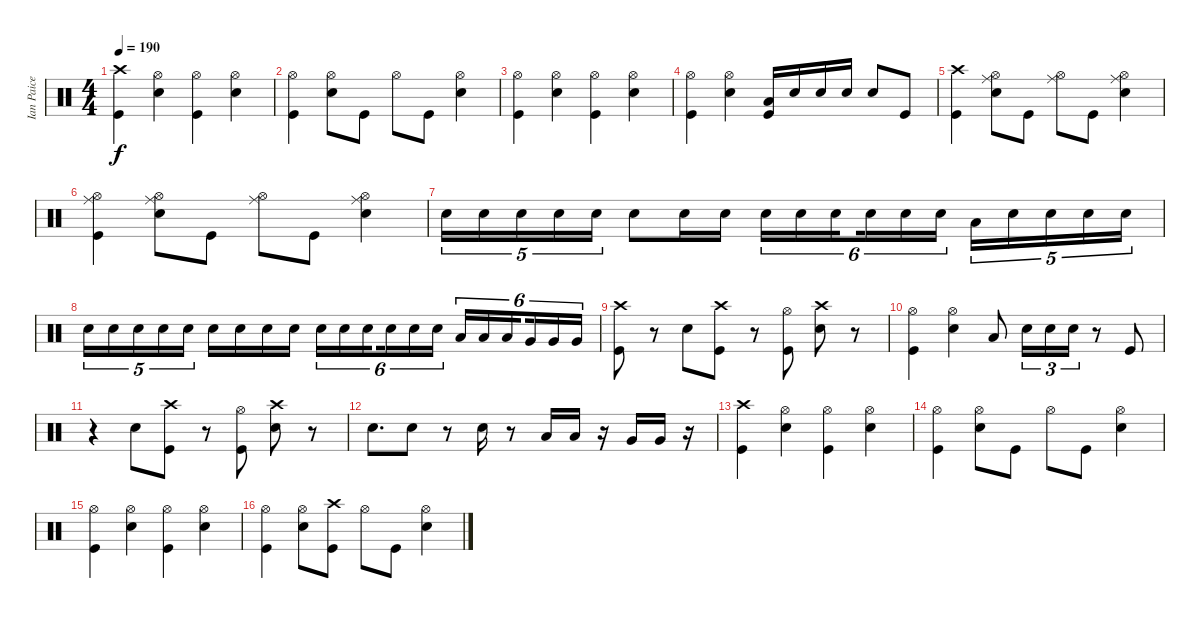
\track ("Ian Paice" "Ian Paice") {instrument percussion}
\staff {score}
\articulation defaults
\ts (4 4)
\tempo 190
\clef neutral
\ks c
("Kick (hit)" "Crash high (hit)").4{dy f} ("Hi-Hat (open)" "Snare (hit) 2").4 ("Hi-Hat (open)" "Kick (hit)").4 ("Snare (hit) 2" "Hi-Hat (open)").4 |
("Hi-Hat (open)" "Kick (hit)").4 ("Hi-Hat (open)" "Snare (hit) 2").8 "Kick (hit)".8 "Hi-Hat (open)".8 "Kick (hit)".8 ("Hi-Hat (open)" "Snare (hit) 2").4 |
("Kick (hit)" "Hi-Hat (open)").4 ("Hi-Hat (open)" "Snare (hit) 2").4 ("Hi-Hat (open)" "Kick (hit)").4 ("Hi-Hat (open)" "Snare (hit) 2").4 |
("Hi-Hat (open)" "Kick (hit)").4 ("Snare (hit) 2" "Hi-Hat (open)").4 ("Low Tom (hit)" "Kick (hit)").16 "Snare (hit) 2".16 "Snare (hit) 2".16 "Snare (hit) 2".16 "Snare (hit) 2".8 "Kick (hit)".8 |
("Crash high (hit)" "Kick (hit)").4 ("Hi-Hat (open)" "Snare (hit) 2" "Ride (middle)").8 "Kick (hit)".8 ("Hi-Hat (open)" "Ride (middle)").8 "Kick (hit)".8 ("Hi-Hat (open)" "Snare (hit) 2" "Ride (middle)").4 |
("Hi-Hat (open)" "Ride (middle)" "Kick (hit)").4 ("Hi-Hat (open)" "Snare (hit) 2" "Ride (middle)").8 "Kick (hit)".8 ("Hi-Hat (open)" "Ride (middle)").8 "Kick (hit)".8 ("Hi-Hat (open)" "Snare (hit) 2" "Ride (middle)").4 |
"Snare (hit) 2".16{tu (5 4)} "Snare (hit) 2".16{tu (5 4)} "Snare (hit) 2".16{tu (5 4)} "Snare (hit) 2".16{tu (5 4)} "Snare (hit) 2".16{tu (5 4)} "Snare (hit) 2".8 "Snare (hit) 2".16 "Snare (hit) 2".16 "Snare (hit) 2".16{tu (6 4)} "Snare (hit) 2".16{tu (6 4)} "Snare (hit) 2".16{tu (6 4) beam splitsecondary} "Snare (hit) 2".16{tu (6 4)} "Snare (hit) 2".16{tu (6 4)} "Snare (hit) 2".16{tu (6 4)} "Low Tom (hit)".16{tu (5 4)} "Snare (hit) 2".16{tu (5 4)} "Snare (hit) 2".16{tu (5 4)} "Snare (hit) 2".16{tu (5 4)} "Snare (hit) 2".16{tu (5 4)} |
"Snare (hit) 2".16{tu (5 4)} "Snare (hit) 2".16{tu (5 4)} "Snare (hit) 2".16{tu (5 4)} "Snare (hit) 2".16{tu (5 4)} "Snare (hit) 2".16{tu (5 4)} "Snare (hit) 2".16 "Snare (hit) 2".16 "Snare (hit) 2".16 "Snare (hit) 2".16 "Snare (hit) 2".16{tu (6 4)} "Snare (hit) 2".16{tu (6 4)} "Snare (hit) 2".16{tu (6 4) beam splitsecondary} "Snare (hit) 2".16{tu (6 4)} "Snare (hit) 2".16{tu (6 4)} "Snare (hit) 2".16{tu (6 4)} "Low Tom (hit)".16{tu (6 4)} "Low Tom (hit)".16{tu (6 4)} "Low Tom (hit)".16{tu (6 4) beam splitsecondary} "Very Low Tom (hit)".16{tu (6 4)} "Very Low Tom (hit)".16{tu (6 4)} "Very Low Tom (hit)".16{tu (6 4)} |
("Kick (hit)" "Crash high (hit)").8 r.8 "Snare (hit) 2".8 ("Kick (hit)" "Crash high (hit)").8 r.8 ("Kick (hit)" "Hi-Hat (open)").8 ("Crash high (hit)" "Snare (hit) 2").8 r.8 |
("Hi-Hat (open)" "Kick (hit)").4 ("Snare (hit) 2" "Hi-Hat (open)").4 "Low Tom (hit)".8 "Snare (hit) 2".16{tu (3 2)} "Snare (hit) 2".16{tu (3 2)} "Snare (hit) 2".16{tu (3 2)} r.8 "Kick (hit)".8 |
r.4 "Snare (hit) 2".8 ("Kick (hit)" "Crash high (hit)").8 r.8 ("Hi-Hat (open)" "Kick (hit)").8 ("Snare (hit) 2" "Crash high (hit)").8 r.8 |
"Snare (hit) 2".8{d} "Snare (hit) 2".8 r.8 "Snare (hit) 2".16 r.8 "Low Tom (hit)".16 "Low Tom (hit)".16 r.16 "Very Low Tom (hit)".16 "Very Low Tom (hit)".16 r.16 |
("Crash high (hit)" "Kick (hit)").4 ("Snare (hit) 2" "Hi-Hat (open)").4 ("Hi-Hat (open)" "Kick (hit)").4 ("Snare (hit) 2" "Hi-Hat (open)").4 |
("Kick (hit)" "Hi-Hat (open)").4 ("Hi-Hat (open)" "Snare (hit) 2").8 "Kick (hit)".8 "Hi-Hat (open)".8 "Kick (hit)".8 ("Hi-Hat (open)" "Snare (hit) 2").4 |
("Hi-Hat (open)" "Kick (hit)").4 ("Snare (hit) 2" "Hi-Hat (open)").4 ("Kick (hit)" "Hi-Hat (open)").4 ("Hi-Hat (open)" "Snare (hit) 2").4 |
("Hi-Hat (open)" "Kick (hit)").4 ("Hi-Hat (open)" "Snare (hit) 2").8 ("Crash high (hit)" "Kick (hit)").8 "Hi-Hat (open)".8 "Kick (hit)".8 ("Hi-Hat (open)" "Snare (hit) 2").4
